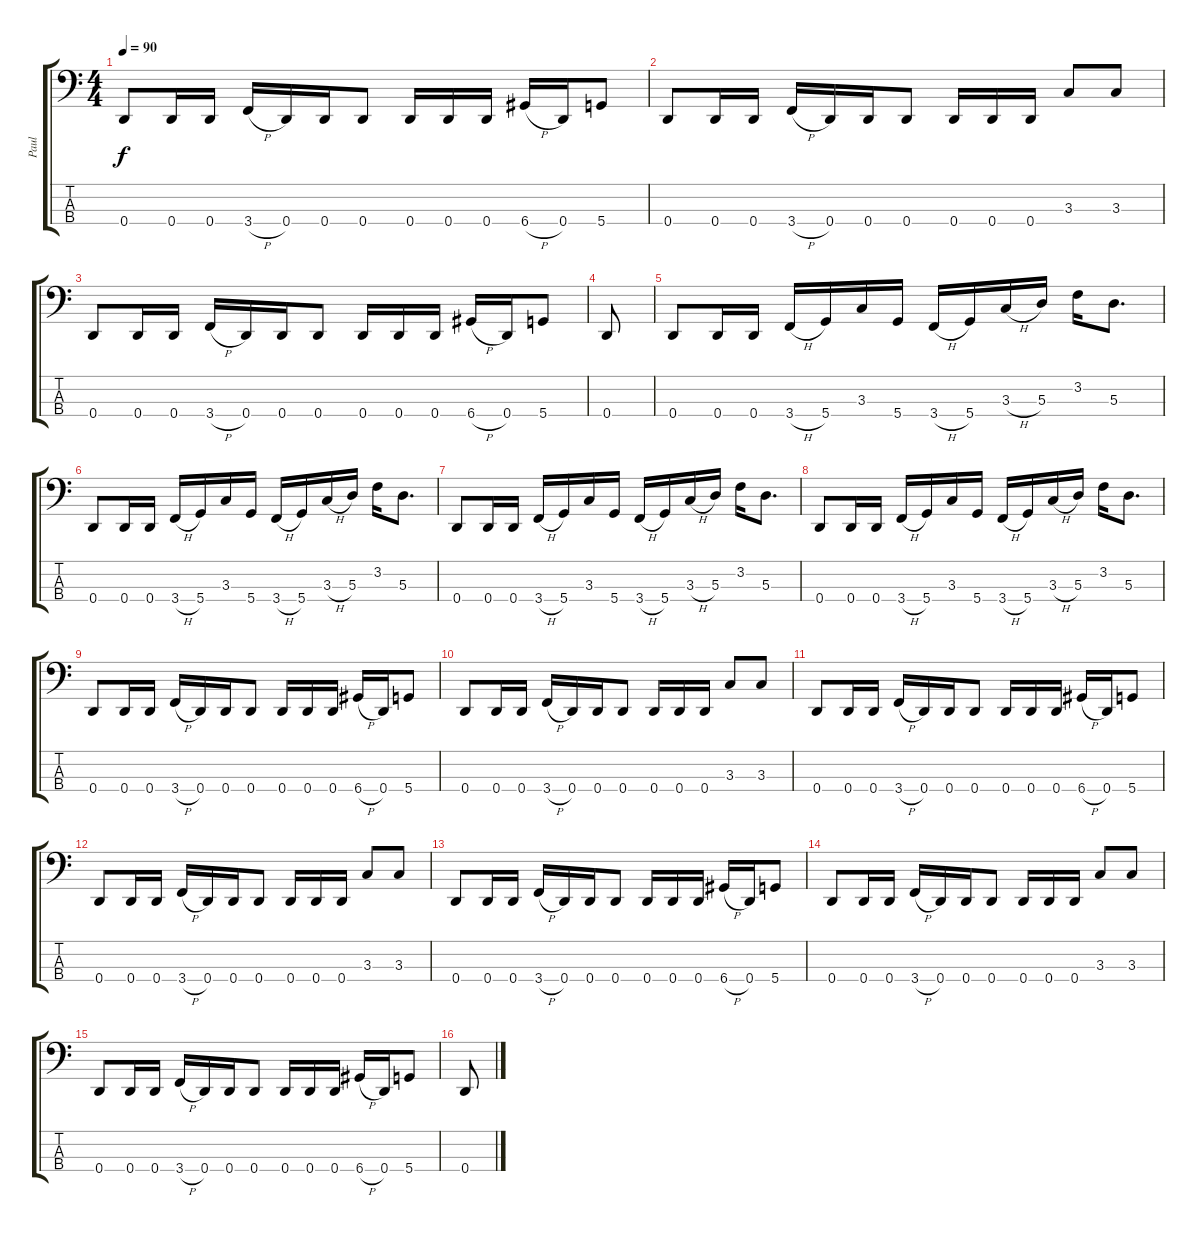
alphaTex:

\track ("Paul" "Paul") {instrument electricbasspick}
\staff {score tabs}
\tuning (G2 D2 A1 D1) {hide}
\ts (4 4)
\tempo 90
\clef f4
\ks c
0.4.8{dy f} 0.4.16 0.4.16 3.4{h}.16 0.4.16 0.4.16 0.4.8 0.4.16 0.4.16 0.4.16 6.4{h}.16 0.4.16 5.4.8 |
0.4.8 0.4.16 0.4.16 3.4{h}.16 0.4.16 0.4.16 0.4.8 0.4.16 0.4.16 0.4.16 3.3.8 3.3.8 |
0.4.8 0.4.16 0.4.16 3.4{h}.16 0.4.16 0.4.16 0.4.8 0.4.16 0.4.16 0.4.16 6.4{h}.16 0.4.16 5.4.8 |
0.4.8 |
0.4.8 0.4.16 0.4.16 3.4{h}.16 5.4.16 3.3.16 5.4.16 3.4{h}.16 5.4.16 3.3{h}.16 5.3.16 3.2.16 5.3.8{d} |
0.4.8 0.4.16 0.4.16 3.4{h}.16 5.4.16 3.3.16 5.4.16 3.4{h}.16 5.4.16 3.3{h}.16 5.3.16 3.2.16 5.3.8{d} |
0.4.8 0.4.16 0.4.16 3.4{h}.16 5.4.16 3.3.16 5.4.16 3.4{h}.16 5.4.16 3.3{h}.16 5.3.16 3.2.16 5.3.8{d} |
0.4.8 0.4.16 0.4.16 3.4{h}.16 5.4.16 3.3.16 5.4.16 3.4{h}.16 5.4.16 3.3{h}.16 5.3.16 3.2.16 5.3.8{d} |
0.4.8 0.4.16 0.4.16 3.4{h}.16 0.4.16 0.4.16 0.4.8 0.4.16 0.4.16 0.4.16 6.4{h}.16 0.4.16 5.4.8 |
0.4.8 0.4.16 0.4.16 3.4{h}.16 0.4.16 0.4.16 0.4.8 0.4.16 0.4.16 0.4.16 3.3.8 3.3.8 |
0.4.8 0.4.16 0.4.16 3.4{h}.16 0.4.16 0.4.16 0.4.8 0.4.16 0.4.16 0.4.16 6.4{h}.16 0.4.16 5.4.8 |
0.4.8 0.4.16 0.4.16 3.4{h}.16 0.4.16 0.4.16 0.4.8 0.4.16 0.4.16 0.4.16 3.3.8 3.3.8 |
0.4.8 0.4.16 0.4.16 3.4{h}.16 0.4.16 0.4.16 0.4.8 0.4.16 0.4.16 0.4.16 6.4{h}.16 0.4.16 5.4.8 |
0.4.8 0.4.16 0.4.16 3.4{h}.16 0.4.16 0.4.16 0.4.8 0.4.16 0.4.16 0.4.16 3.3.8 3.3.8 |
0.4.8 0.4.16 0.4.16 3.4{h}.16 0.4.16 0.4.16 0.4.8 0.4.16 0.4.16 0.4.16 6.4{h}.16 0.4.16 5.4.8 |
0.4.8
